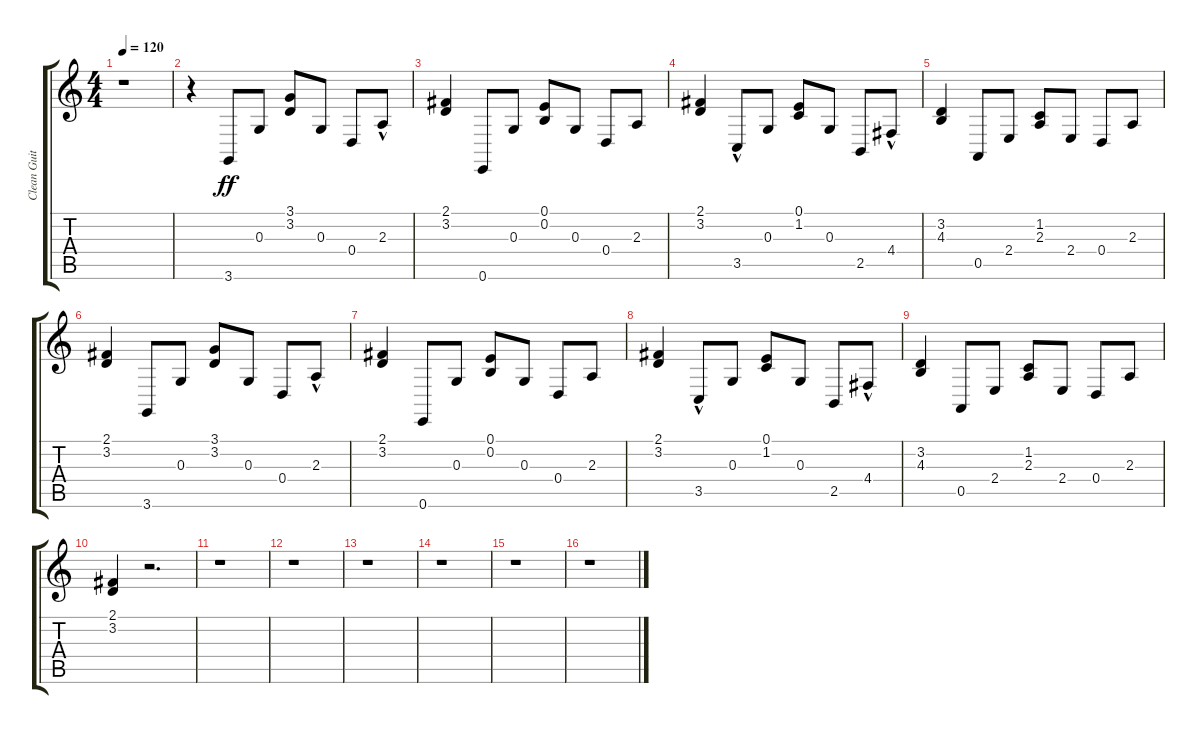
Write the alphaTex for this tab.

\track ("Clean Guitar1" "Clean Guit") {instrument harpsichord}
\staff {score tabs}
\tuning (E4 B3 G3 D3 A2 E2) {hide}
\ts (4 4)
\tempo 120
\clef g2
\ks c
r.1{dy fff} |
r.4 3.6.8{dy ff} 0.3.8 (3.1 3.2).8 0.3.8 0.4.8 2.3{hac}.8 |
(2.1 3.2).4 0.6.8 0.3.8 (0.1 0.2).8 0.3.8 0.4.8 2.3.8 |
(2.1 3.2).4 3.5{hac}.8 0.3.8 (0.1 1.2).8 0.3.8 2.5.8 4.4{hac}.8 |
(3.2 4.3).4 0.5.8 2.4.8 (1.2 2.3).8 2.4.8 0.4.8 2.3.8 |
(2.1 3.2).4 3.6.8 0.3.8 (3.1 3.2).8 0.3.8 0.4.8 2.3{hac}.8 |
(2.1 3.2).4 0.6.8 0.3.8 (0.1 0.2).8 0.3.8 0.4.8 2.3.8 |
(2.1 3.2).4 3.5{hac}.8 0.3.8 (0.1 1.2).8 0.3.8 2.5.8 4.4{hac}.8 |
(3.2 4.3).4 0.5.8 2.4.8 (1.2 2.3).8 2.4.8 0.4.8 2.3.8 |
(2.1 3.2).4 r.2{d} |
r.1 |
r.1 |
r.1 |
r.1 |
r.1 |
r.1
